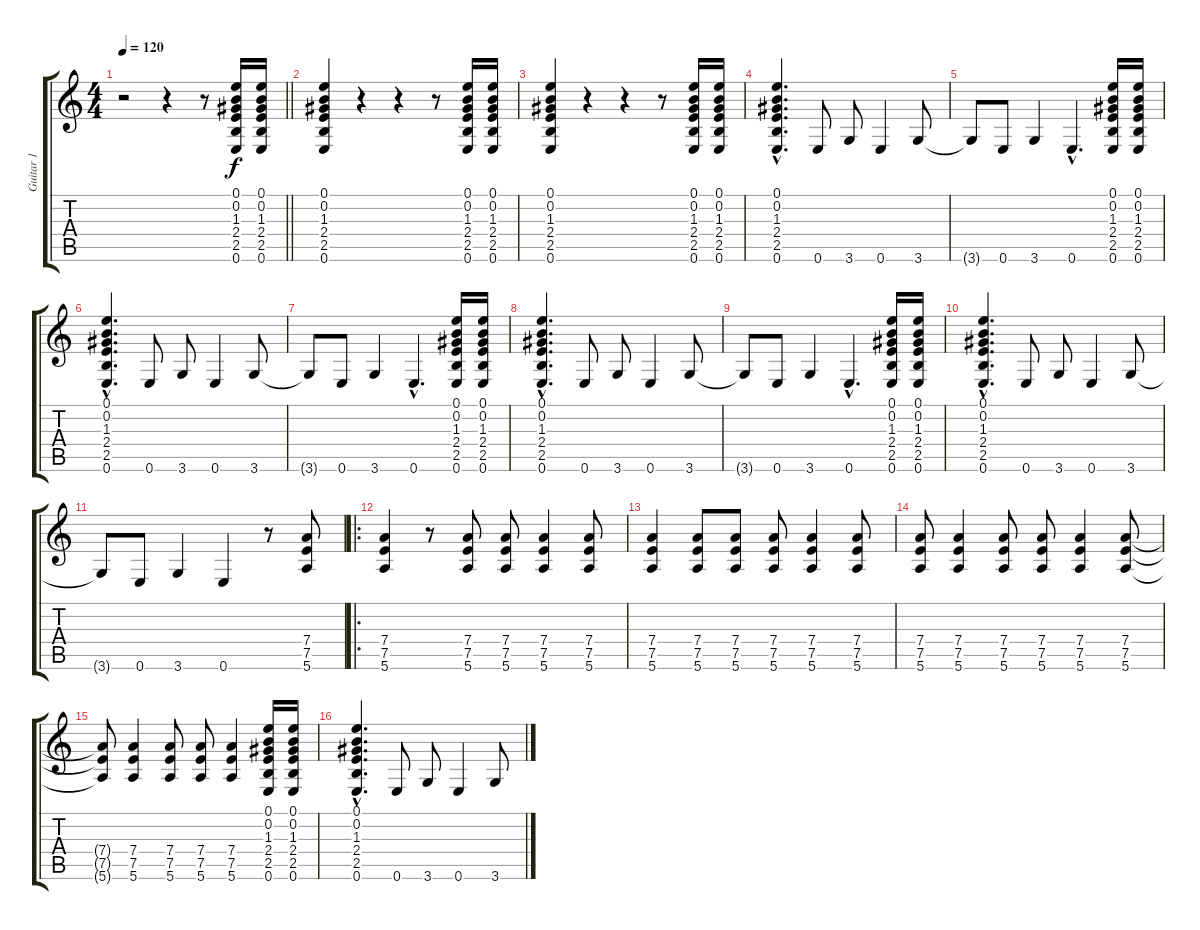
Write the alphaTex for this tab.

\track ("Guitar 1" "Guitar 1") {instrument overdrivenguitar}
\staff {score tabs}
\tuning (E4 B3 G3 D3 A2 E2) {hide}
\ts (4 4)
\tempo 120
\clef g2
\barLineRight lightlight
\ks c
r.2{dy f instrument overdrivenguitar} r.4 r.8 (0.1 0.2 1.3 2.4 2.5 0.6).16 (0.1 0.2 1.3 2.4 2.5 0.6).16 |
(0.1 0.2 1.3 2.4 2.5 0.6).4 r.4 r.4 r.8 (0.1 0.2 1.3 2.4 2.5 0.6).16 (0.1 0.2 1.3 2.4 2.5 0.6).16 |
(0.1 0.2 1.3 2.4 2.5 0.6).4 r.4 r.4 r.8 (0.1 0.2 1.3 2.4 2.5 0.6).16 (0.1 0.2 1.3 2.4 2.5 0.6).16 |
(0.1{hac} 0.2{hac} 1.3{hac} 2.4{hac} 2.5{hac} 0.6{hac}).4{d} 0.6.8 3.6.8 0.6.4 3.6.8 |
3.6{t}.8 0.6.8 3.6.4 0.6{hac}.4{d} (0.1 0.2 1.3 2.4 2.5 0.6).16 (0.1 0.2 1.3 2.4 2.5 0.6).16 |
(0.1{hac} 0.2{hac} 1.3{hac} 2.4{hac} 2.5{hac} 0.6{hac}).4{d} 0.6.8 3.6.8 0.6.4 3.6.8 |
3.6{t}.8 0.6.8 3.6.4 0.6{hac}.4{d} (0.1 0.2 1.3 2.4 2.5 0.6).16 (0.1 0.2 1.3 2.4 2.5 0.6).16 |
(0.1{hac} 0.2{hac} 1.3{hac} 2.4{hac} 2.5{hac} 0.6{hac}).4{d} 0.6.8 3.6.8 0.6.4 3.6.8 |
3.6{t}.8 0.6.8 3.6.4 0.6{hac}.4{d} (0.1 0.2 1.3 2.4 2.5 0.6).16 (0.1 0.2 1.3 2.4 2.5 0.6).16 |
(0.1{hac} 0.2{hac} 1.3{hac} 2.4{hac} 2.5{hac} 0.6{hac}).4{d} 0.6.8 3.6.8 0.6.4 3.6.8 |
3.6{t}.8 0.6.8 3.6.4 0.6.4 r.8 (7.4 7.5 5.6).8 |
\ro
(7.4 7.5 5.6).4 r.8 (7.4 7.5 5.6).8 (7.4 7.5 5.6).8 (7.4 7.5 5.6).4 (7.4 7.5 5.6).8 |
(7.4 7.5 5.6).4 (7.4 7.5 5.6).8 (7.4 7.5 5.6).8 (7.4 7.5 5.6).8 (7.4 7.5 5.6).4 (7.4 7.5 5.6).8 |
(7.4 7.5 5.6).8 (7.4 7.5 5.6).4 (7.4 7.5 5.6).8 (7.4 7.5 5.6).8 (7.4 7.5 5.6).4 (7.4 7.5 5.6).8 |
(7.4{t} 7.5{t} 5.6{t}).8 (7.4 7.5 5.6).4 (7.4 7.5 5.6).8 (7.4 7.5 5.6).8 (7.4 7.5 5.6).4 (0.1 0.2 1.3 2.4 2.5 0.6).16 (0.1 0.2 1.3 2.4 2.5 0.6).16 |
(0.1{hac} 0.2{hac} 1.3{hac} 2.4{hac} 2.5{hac} 0.6{hac}).4{d} 0.6.8 3.6.8 0.6.4 3.6.8
